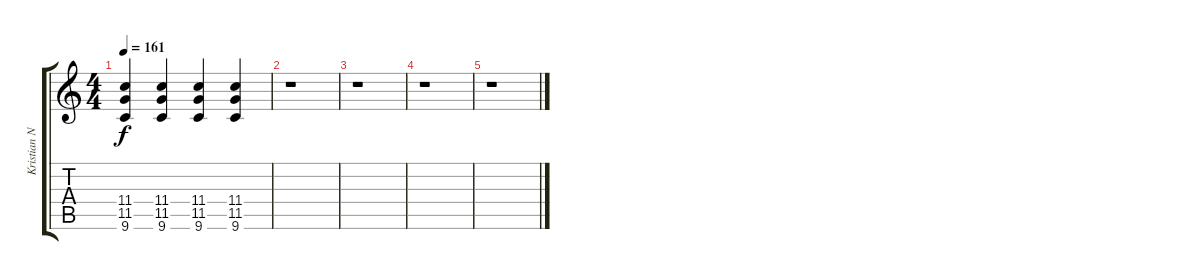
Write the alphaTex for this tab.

\track ("Kristian Niemann" "Kristian N") {instrument distortionguitar}
\staff {score tabs}
\tuning (Eb4 Bb3 Gb3 Db3 Ab2 Eb2) {hide}
\ts (4 4)
\tempo 161
\clef g2
\ks c
(11.4 11.5 9.6).4{dy f} (11.4 11.5 9.6).4 (11.4 11.5 9.6).4 (11.4 11.5 9.6).4 |
r.1 |
r.1 |
r.1 |
r.1
